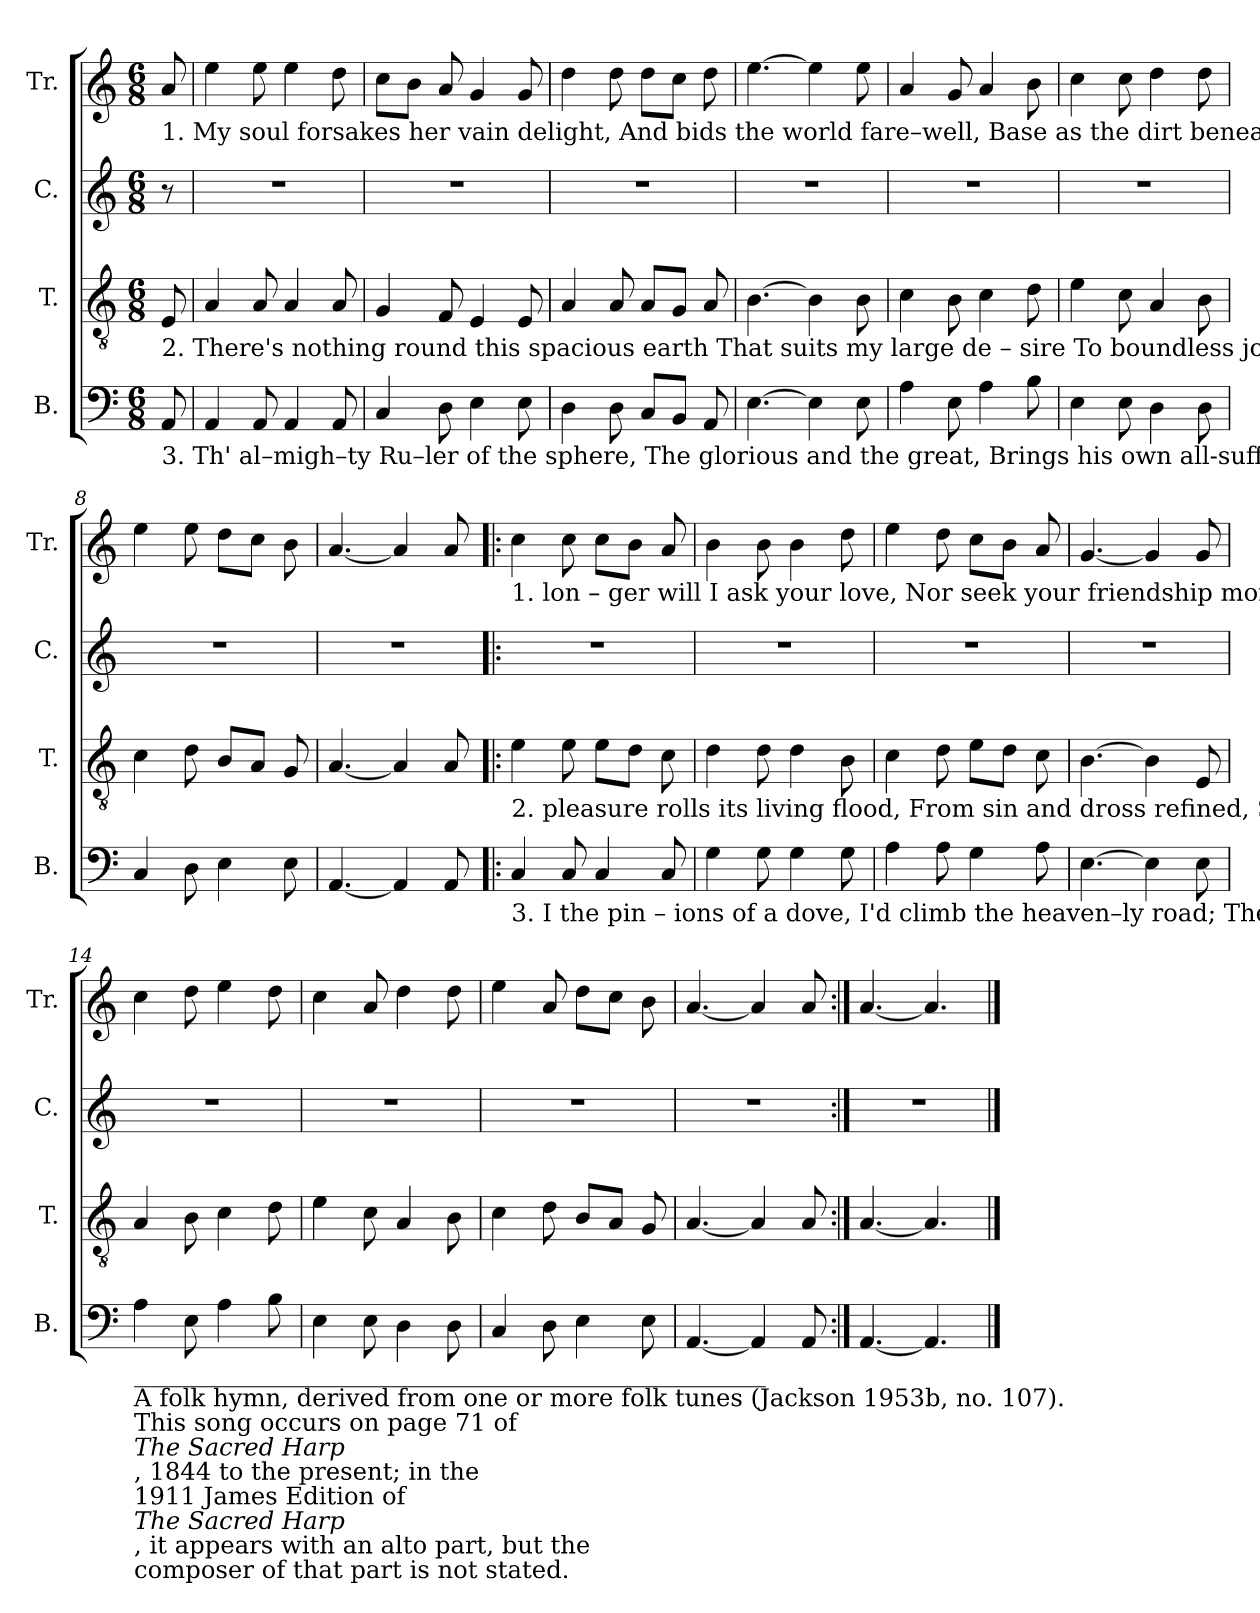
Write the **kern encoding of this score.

**kern	**kern	**kern	**kern
*part4	*part3	*part2	*part1
*staff4	*staff3	*staff2	*staff1
*I"B.	*I"T.	*I"C.	*I"Tr.
*I'B.	*I'T.	*I'C.	*I'Tr.
*clefF4	*clefGv2	*clefG2	*clefG2
*k[]	*k[]	*k[]	*k[]
*M6/8	*M6/8	*M6/8	*M6/8
*MM100	*MM100	*MM100	*MM100
=1	=1	=1	=1
!	!	!	!LO:TX:b:t=1. My  soul  forsakes her    vain    delight,     And   bids  the  world  fare–well,      Base as the dirt beneath my feet,   And  mischievous  as     hell.        No
!	!LO:TX:b:t=2. There's nothing round this spacious earth  That  suits  my  large  de – sire        To  boundless  joy and solid mirth  My  nobler  thoughts  as – pire.  Where	!	!
!LO:TX:b:t=3. Th' al–migh–ty  Ru–ler  of  the  sphere,    The   glorious     and    the    great,  Brings his own all-sufficience there,  To  make  our  bliss  complete.    Had	!	!	!
8AA/	8E/	8r	8a/
=2	=2	=2	=2
4AA/	4A/	2.r	4ee\
8AA/	8A/	.	8ee\
4AA/	4A/	.	4ee\
8AA/	8A/	.	8dd\
=3	=3	=3	=3
4C/	4G/	2.r	8cc\L
.	.	.	8b\J
8D\	8F/	.	8a/
4E\	4E/	.	4g/
8E\	8E/	.	8g/
=4	=4	=4	=4
4D\	4A/	2.r	4dd\
8D\	8A/	.	8dd\
8C/L	8A/L	.	8dd\L
8BB/J	8G/J	.	8cc\J
8AA/	8A/	.	8dd\
=5	=5	=5	=5
[4.E\	[4.B\	2.r	[4.ee\
4E\]	4B\]	.	4ee\]
8E\	8B\	.	8ee\
=6	=6	=6	=6
4A\	4c\	2.r	4a/
8E\	8B\	.	8g/
4A\	4c\	.	4a/
8B\	8d\	.	8b\
=7	=7	=7	=7
4E\	4e\	2.r	4cc\
8E\	8c\	.	8cc\
4D\	4A/	.	4dd\
8D\	8B\	.	8dd\
=8	=8	=8	=8
4C/	4c\	2.r	4ee\
8D\	8d\	.	8ee\
4E\	8B/L	.	8dd\L
.	8A/J	.	8cc\J
8E\	8G/	.	8b\
=9	=9	=9	=9
[4.AA/	[4.A/	2.r	[4.a/
4AA/]	4A/]	.	4a/]
8AA/	8A/	.	8a/
!!LO:LB:g=z
=10!|:	=10!|:	=10!|:	=10!|:
!	!	!	!LO:TX:b:t=1. lon – ger  will    I  ask your love,  Nor seek your friendship more;   The  hap–pi–ness that I approve  Lies  not  with–in   your   power.    No
!	!LO:TX:b:t=2. pleasure  rolls  its    living flood,  From  sin  and  dross  refined,  Still springing from the throne of God,  And  fit  to  cheer  the  mind;  Where	!	!
!LO:TX:b:t=3.   I    the   pin – ions  of  a  dove,   I'd  climb the heaven–ly  road;   There sits my Saviordressed in love,  And there my smi – ling  God.  Had	!	!	!
4C/	4e\	2.r	4cc\
8C/	8e\	.	8cc\
4C/	8e\L	.	8cc\L
.	8d\J	.	8b\J
8C/	8c\	.	8a/
=11	=11	=11	=11
4G\	4d\	2.r	4b\
8G\	8d\	.	8b\
4G\	4d\	.	4b\
8G\	8B\	.	8dd\
=12	=12	=12	=12
4A\	4c\	2.r	4ee\
8A\	8d\	.	8dd\
4G\	8e\L	.	8cc\L
.	8d\J	.	8b\J
8A\	8c\	.	8a/
=13	=13	=13	=13
[4.E\	[4.B\	2.r	[4.g/
4E\]	4B\]	.	4g/]
8E\	8E/	.	8g/
=14	=14	=14	=14
!LO:TX:b:t=____________________________________________________	!	!	!
!LO:TX:b:t=A folk hymn, derived from one or more folk tunes (Jackson 1953b, no. 107).	!	!	!
!LO:TX:b:t=This song occurs on page 71 of	!	!	!
!LO:TX:b:i:t=The Sacred Harp	!	!	!
!LO:TX:b:t=, 1844 to the present; in the	!	!	!
!LO:TX:b:t=1911 James Edition of	!	!	!
!LO:TX:b:i:t=The Sacred Harp	!	!	!
!LO:TX:b:t=, it appears with an alto part, but the	!	!	!
!LO:TX:b:t=composer of that part is not stated.	!	!	!
4A\	4A/	2.r	4cc\
8E\	8B\	.	8dd\
4A\	4c\	.	4ee\
8B\	8d\	.	8dd\
=15	=15	=15	=15
4E\	4e\	2.r	4cc\
8E\	8c\	.	8a/
4D\	4A/	.	4dd\
8D\	8B\	.	8dd\
=16	=16	=16	=16
4C/	4c\	2.r	4ee\
8D\	8d\	.	8a/
4E\	8B/L	.	8dd\L
.	8A/J	.	8cc\J
8E\	8G/	.	8b\
=17	=17	=17	=17
[4.AA/	[4.A/	2.r	[4.a/
4AA/]	4A/]	.	4a/]
8AA/	8A/	.	8a/
=18:|!	=18:|!	=18:|!	=18:|!
[4.AA/	[4.A/	2.r	[4.a/
4.AA/]	4.A/]	.	4.a/]
==	==	==	==
*-	*-	*-	*-
